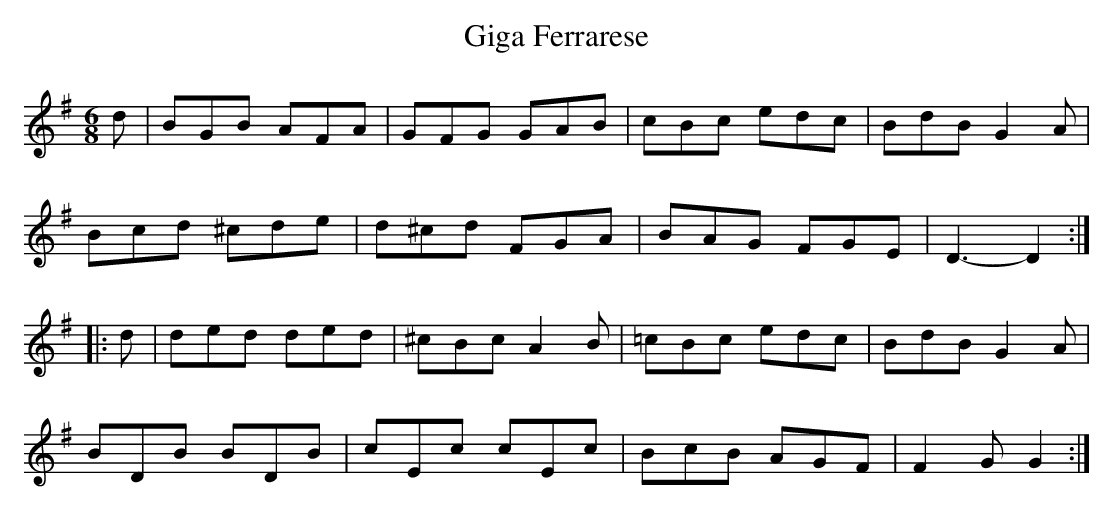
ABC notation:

X:1
T:Giga Ferrarese
L:1/8
M:6/8
K:G major
d | \
BGB AFA | GFG GAB | cBc edc | BdB G2A |
Bcd ^cde | d^cd FGA | BAG FGE | D3- D2 ::
d | \
ded ded | ^cBc A2B | =cBc edc | BdB G2A |
BDB BDB | cEc cEc | BcB AGF | F2G G2 :|
